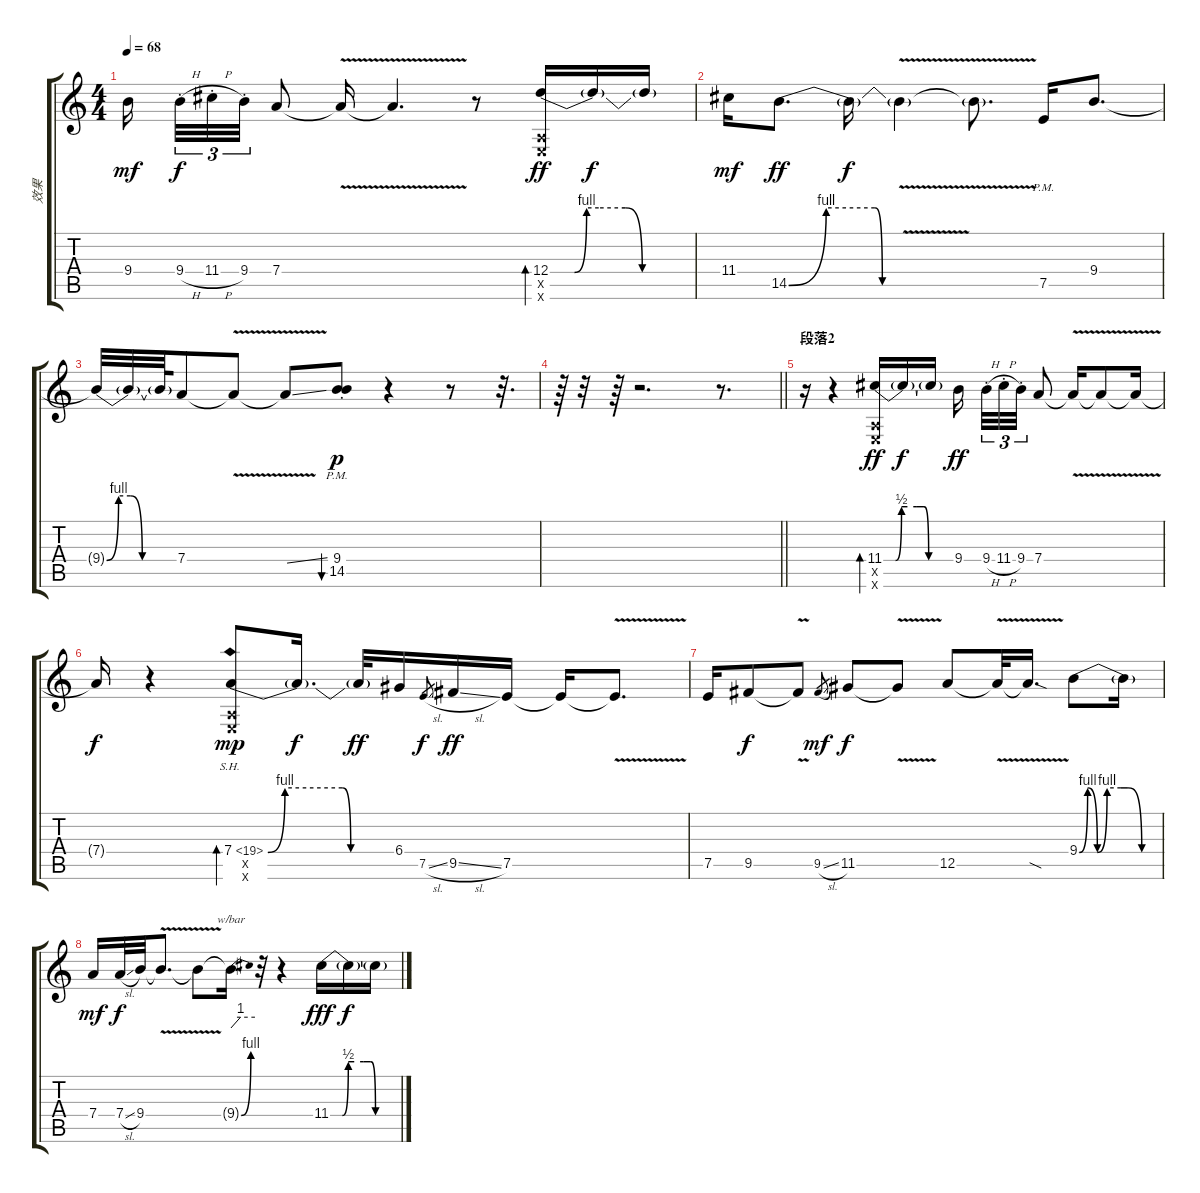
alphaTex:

\track ("效果" "效果") {instrument overdrivenguitar}
\staff {score tabs}
\tuning (E4 B3 G3 D3 A2 E2) {hide}
\ts (4 4)
\tempo 68
\clef g2
\ks c
9.4.16{dy mf beam splitsecondary} 9.4{h st}.32{tu (3 2) dy f} 11.4{h st}.32{tu (3 2)} 9.4{st}.32{tu (3 2)} 7.4.8 7.4{v t}.16 7.4{v t}.4{d} r.8 (12.4{be (custom 0 0 10 0 15 4 20 4 28 4 31 4 38 0 50 0 60 0)} 0.5{x} 0.6{x}).16{bd 120 dy ff} 12.4{t}.16{dy f} 12.4{t}.16 |
11.4.16{dy mf} 14.5{be (custom 0 0 20 4 46 4 50 0 60 0)}.8{d dy ff} 14.5{t}.16{dy f} 14.5{v t}.4 14.5{t}.8{d} 7.5{pm}.16 9.4.8{d} |
9.4{be (custom 0 0 10 4 20 4 30 0 60 0) t}.32 9.4{t}.32 9.4{t}.64 7.4.8 7.4{v t}.8 7.4{v ss t}.8 (9.4{st} 14.5{pm}).8{bu 60 dy p} r.4 r.8 r.32{d} |
\barLineRight lightlight
r.64 r.32 r.64 r.2{d} r.8{d} |
\section ("" "段落2")
r.16 r.4 (11.4{be (custom 0 0 10 0 15 2 20 2 28 2 34 2 38 0 50 0 60 0)} 0.5{x} 0.6{x}).16{bd 120 dy ff} 11.4{t}.16{dy f} 11.4{t}.16 9.4.16{dy ff beam splitsecondary} 9.4{h st}.32{tu (3 2)} 11.4{h st}.32{tu (3 2)} 9.4{st}.32{tu (3 2)} 7.4.8 7.4{v t}.16 7.4{v t}.8 7.4{t}.16 |
7.4{t}.16{dy f} r.4 (7.4{be (custom 0 0 8 4 35 4 39 0 46 0 60 0) sh 12} 0.5{x} 0.6{x}).8{bd 60 dy mp} 7.4{t}.16{d dy f} 7.4{t}.32{dy ff} 6.4.16 7.5{sl}.8{gr dy f} 9.5{sl}.16{dy ff} 7.5.16 7.5{t}.16 7.5{v t}.8{d} |
7.5.16 9.5.8{dy f} 9.5{v t}.8 9.5{sl}.8{gr dy mf} 11.5.8{dy f} 11.5{v t}.8 12.5.8 12.5{v t}.32 12.5{sod t}.16{d} 9.4{be (custom 0 0 6 4 13 0 20 4 30 4 35 4 45 0 60 0)}.8 9.4{t}.16 |
7.4.16{dy mf} 7.4{sl}.32{dy f} 9.4.32 9.4{v t}.8{d} 9.4{t}.8 9.4{be (bend 0 0 60 4) t}.16{d tbe (custom default 0 0 24 4 60 4)} r.32 r.4 11.4{be (custom 0 0 10 0 15 2 20 2 28 2 34 2 38 0 50 0 60 0)}.16{dy fff} 11.4{t}.16{dy f} 11.4{t}.16
